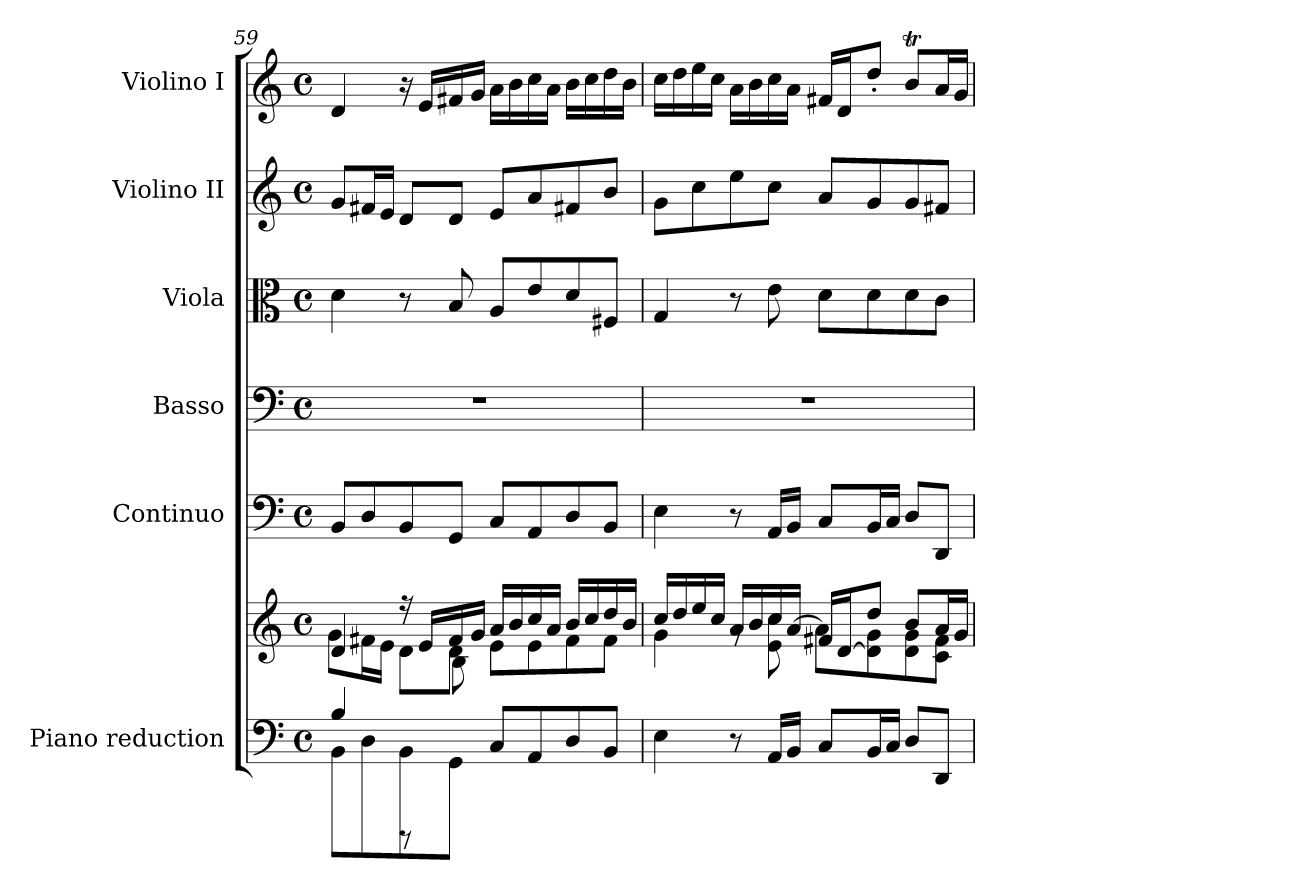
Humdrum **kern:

**kern	**kern	**kern	**kern	**kern	**kern	**kern
*part6	*part6	*part5	*part4	*part3	*part2	*part1
*staff7	*staff6	*staff5	*staff4	*staff3	*staff2	*staff1
*I"Piano reduction	*	*I"Continuo	*I"Basso	*I"Viola	*I"Violino II	*I"Violino I
*I'Pno	*	*	*	*I'Vla	*I'Vln	*I'Vln
*clefF4	*clefG2	*clefF4	*clefF4	*clefC3	*clefG2	*clefG2
*k[]	*k[]	*k[]	*k[]	*k[]	*k[]	*k[]
*M4/4	*M4/4	*M4/4	*M4/4	*M4/4	*M4/4	*M4/4
*met(c)	*met(c)	*met(c)	*met(c)	*met(c)	*met(c)	*met(c)
=59	=59	=59	=59	=59	=59	=59
*^	*^	*	*	*	*	*
*	*	*	*^	*	*	*	*	*
4B/	8BB\L	4d/	8g\L	4.ryy	8BB/L	1r	4d\	8g/L	4d/
.	8D\	.	16f#X\L	.	8D/	.	.	16f#X/L	.
.	.	.	16e\JJ	.	.	.	.	16e/JJ	.
8rGGGG	8BB\	16r	8d\L	.	8BB/	.	8r	8d/L	16r
.	.	16e/LL	.	.	.	.	.	.	16e/LL
8ryy	8GG\J	16f#/	8d\J	8B\	8GG/J	.	8B/	8d/J	16f#X/
.	.	16g/JJ	.	.	.	.	.	.	16g/JJ
8C/L	2ryy	16a/LL	8e\L	2ryy	8C/L	.	8A/L	8e/L	16a\LL
.	.	16b/	.	.	.	.	.	.	16b\
8AA/	.	16cc/	8e\	.	8AA/	.	8e/	8a/	16cc\
.	.	16a/JJ	.	.	.	.	.	.	16a\JJ
8D/	.	16b/LL	8f#\	.	8D/	.	8d/	8f#X/	16b\LL
.	.	16cc/	.	.	.	.	.	.	16cc\
8BB/J	.	16dd/	8f#\J	.	8BB/J	.	8F#X/J	8b/J	16dd\
.	.	16b/JJ	.	.	.	.	.	.	16b\JJ
*v	*v	*	*	*	*	*	*	*	*
*	*	*v	*v	*	*	*	*	*
!!LO:LB:g=z
=60	=60	=60	=60	=60	=60	=60	=60
4E\	16cc/LL	4g\	4E\	1r	4G/	8g\L	16cc\LL
.	16dd/	.	.	.	.	.	16dd\
.	16ee/	.	.	.	.	8cc\	16ee\
.	16cc/JJ	.	.	.	.	.	16cc\JJ
8r	16a/LL	8rg	8r	.	8r	8ee\	16a\LL
.	16b/	.	.	.	.	.	16b\
16AA/LL	16cc/	8e\ 8cc\	16AA/LL	.	8e\	8cc\J	16cc\
16BB/JJ	[16a/JJ	.	16BB/JJ	.	.	.	16a\JJ
8C/L	16f#X/LL	8a\L]	8C/L	.	8d\L	8a/L	16f#X/LL
.	[16d/J	.	.	.	.	.	16d/J
16BB/L	8dd/J	8d\] 8g\	16BB/L	.	8d\	8g/	8dd'/J
16C/JJ	.	.	16C/JJ	.	.	.	.
8D/L	8b/L	8d\ 8g\	8D/L	.	8d\	8g/	8bt/L
8DD/J	16a/L	8c\ 8f#\J	8DD/J	.	8c\J	8f#X/J	16a/L
.	16g/JJ	.	.	.	.	.	16g/JJ
*	*v	*v	*	*	*	*	*
=	=	=	=	=	=	=
*-	*-	*-	*-	*-	*-	*-
